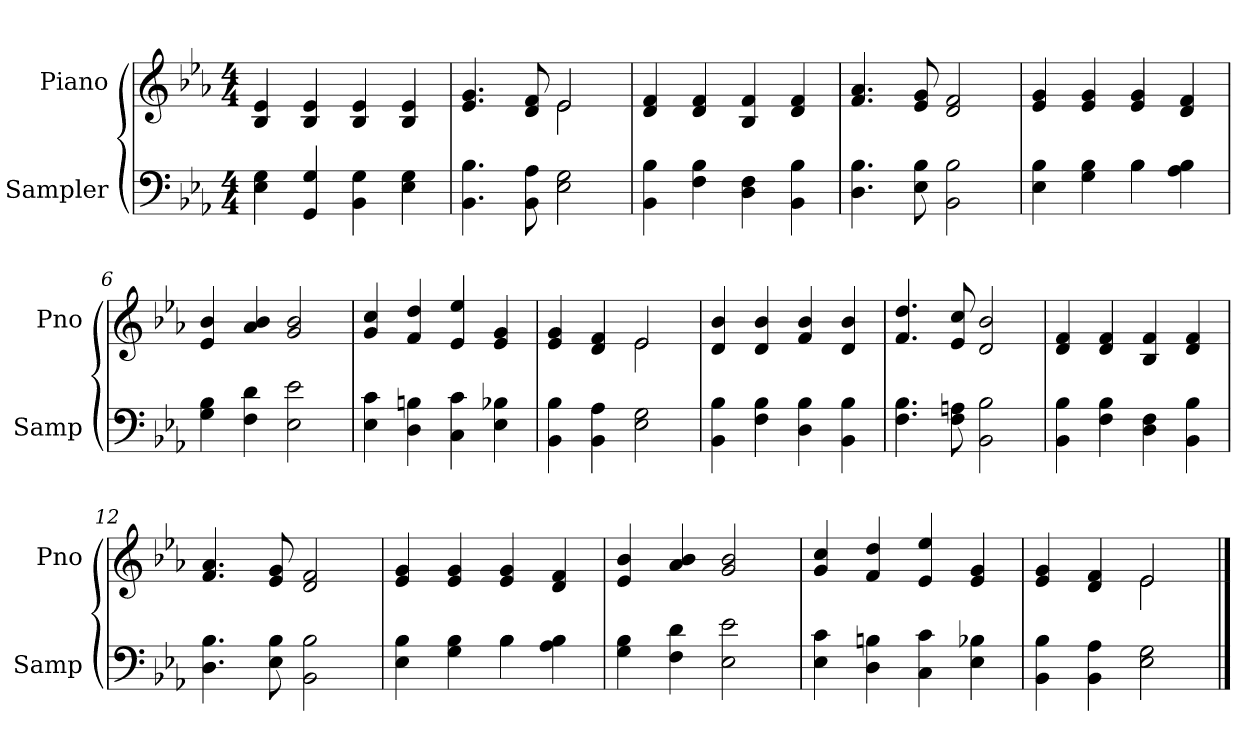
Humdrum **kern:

**kern	**kern
*part2	*part1
*staff2	*staff1
*I"Sampler	*I"Piano
*I'Samp	*I'Pno
*clefF4	*clefG2
*k[b-e-a-]	*k[b-e-a-]
*E-:	*E-:
*M4/4	*M4/4
=1	=1
4E- 4G	4B- 4e-
4GG 4G	4B- 4e-
4BB- 4G	4B- 4e-
4E- 4G	4B- 4e-
=2	=2
*	*^
4.BB- 4.B-	4.e- 4.g	2ryy
8BB- 8A-	8d 8f	.
2E- 2G	2e-/	2e-
*	*v	*v
=3	=3
4BB- 4B-	4d 4f
4F 4B-	4d 4f
4D 4F	4B- 4f
4BB- 4B-	4d 4f
=4	=4
4.D 4.B-	4.f 4.a-
8E- 8B-	8e- 8g
2BB- 2B-	2d 2f
=5	=5
*^	*
4E- 4B-	2ryy	4e- 4g
4G 4B-	.	4e- 4g
4B-\	4B-	4e- 4g
4A- 4B-	4ryy	4d 4f
*v	*v	*
=6	=6
4G 4B-	4e- 4b-
4F 4d	4a- 4b-
2E- 2e-	2g 2b-
=7	=7
4E- 4c	4g 4cc
4D 4Bn	4f 4dd
4C 4c	4e- 4ee-
4E- 4B-X	4e- 4g
=8	=8
*	*^
4BB- 4B-	4e- 4g	2ryy
4BB- 4A-	4d 4f	.
2E- 2G	2e-/	2e-
*	*v	*v
=9	=9
4BB- 4B-	4d 4b-
4F 4B-	4d 4b-
4D 4B-	4f 4b-
4BB- 4B-	4d 4b-
=10	=10
4.F 4.B-	4.f 4.dd
8F 8An	8e- 8cc
2BB- 2B-	2d 2b-
=11	=11
4BB- 4B-	4d 4f
4F 4B-	4d 4f
4D 4F	4B- 4f
4BB- 4B-	4d 4f
=12	=12
4.D 4.B-	4.f 4.a-
8E- 8B-	8e- 8g
2BB- 2B-	2d 2f
=13	=13
*^	*
4E- 4B-	2ryy	4e- 4g
4G 4B-	.	4e- 4g
4B-\	4B-	4e- 4g
4A- 4B-	4ryy	4d 4f
*v	*v	*
=14	=14
4G 4B-	4e- 4b-
4F 4d	4a- 4b-
2E- 2e-	2g 2b-
=15	=15
4E- 4c	4g 4cc
4D 4Bn	4f 4dd
4C 4c	4e- 4ee-
4E- 4B-X	4e- 4g
=16	=16
*	*^
4BB- 4B-	4e- 4g	2ryy
4BB- 4A-	4d 4f	.
2E- 2G	2e-/	2e-
*	*v	*v
==	==
*-	*-
